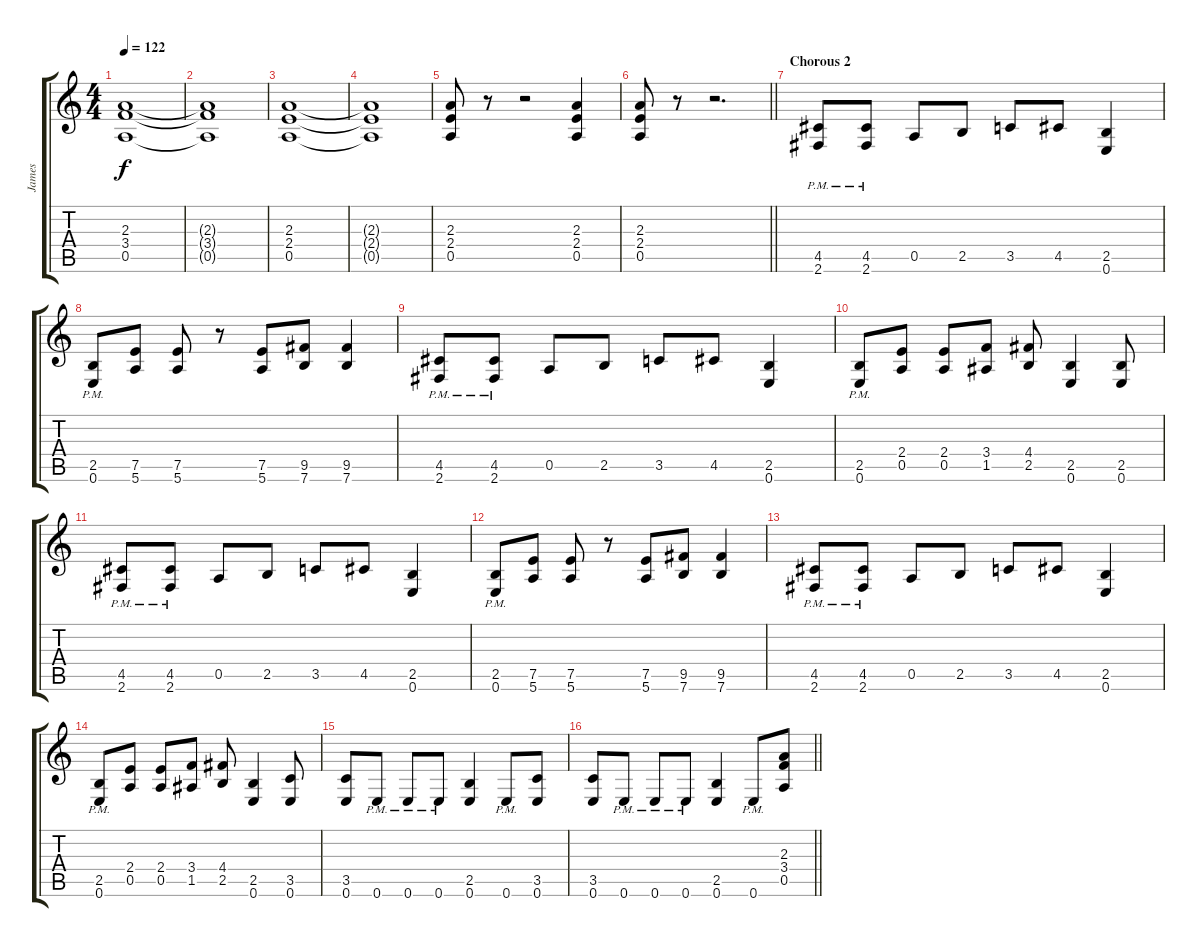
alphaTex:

\track ("James" "James") {instrument distortionguitar}
\staff {score tabs}
\tuning (E4 B3 G3 D3 A2 E2) {hide}
\ts (4 4)
\tempo 122
\clef g2
\ks c
(2.3 3.4 0.5).1{dy f} |
(2.3{t} 3.4{t} 0.5{t}).1 |
(2.3 2.4 0.5).1 |
(2.3{t} 2.4{t} 0.5{t}).1 |
(2.3 2.4 0.5).8 r.8 r.2 (2.3 2.4 0.5).4 |
\barLineRight lightlight
(2.3 2.4 0.5).8 r.8 r.2{d} |
\section ("" "Chorous 2")
(4.5{pm} 2.6{pm}).8 (4.5{pm} 2.6{pm}).8 0.5.8 2.5.8 3.5.8 4.5.8 (2.5 0.6).4 |
(2.5{pm} 0.6{pm}).8 (7.5 5.6).8 (7.5 5.6).8 r.8 (7.5 5.6).8 (9.5 7.6).8 (9.5 7.6).4 |
(4.5{pm} 2.6{pm}).8 (4.5{pm} 2.6{pm}).8 0.5.8 2.5.8 3.5.8 4.5.8 (2.5 0.6).4 |
(2.5{pm} 0.6{pm}).8 (2.4 0.5).8 (2.4 0.5).8 (3.4 1.5).8 (4.4 2.5).8 (2.5 0.6).4 (2.5 0.6).8 |
(4.5{pm} 2.6{pm}).8 (4.5{pm} 2.6{pm}).8 0.5.8 2.5.8 3.5.8 4.5.8 (2.5 0.6).4 |
(2.5{pm} 0.6{pm}).8 (7.5 5.6).8 (7.5 5.6).8 r.8 (7.5 5.6).8 (9.5 7.6).8 (9.5 7.6).4 |
(4.5{pm} 2.6{pm}).8 (4.5{pm} 2.6{pm}).8 0.5.8 2.5.8 3.5.8 4.5.8 (2.5 0.6).4 |
(2.5{pm} 0.6{pm}).8 (2.4 0.5).8 (2.4 0.5).8 (3.4 1.5).8 (4.4 2.5).8 (2.5 0.6).4 (3.5 0.6).8 |
(3.5 0.6).8 0.6{pm}.8 0.6{pm}.8 0.6{pm}.8 (2.5 0.6).4 0.6{pm}.8 (3.5 0.6).8 |
\barLineRight lightlight
(3.5 0.6).8 0.6{pm}.8 0.6{pm}.8 0.6{pm}.8 (2.5 0.6).4 0.6{pm}.8 (2.3 3.4 0.5).8
